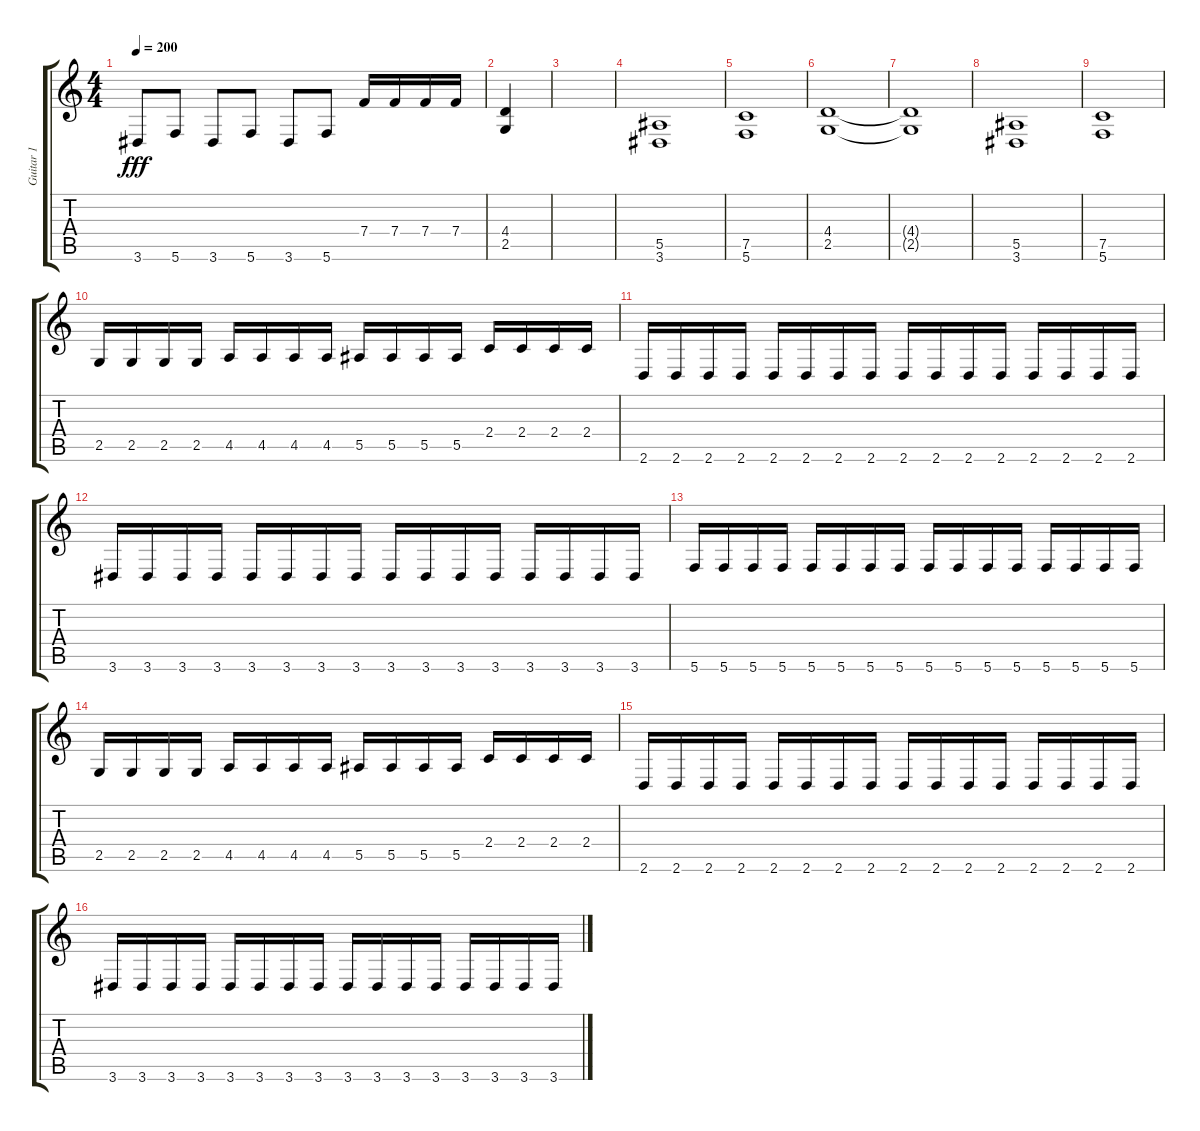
\track ("Guitar 1" "Guitar 1") {instrument distortionguitar}
\staff {score tabs}
\tuning (C4 G3 Eb3 Bb2 F2 C2) {hide}
\ts (4 4)
\tempo 200
\clef g2
\ks c
3.6.8{dy fff} 5.6.8 3.6.8 5.6.8 3.6.8 5.6.8 7.4.16 7.4.16 7.4.16 7.4.16 |
(4.4 2.5).4 |
|
(5.5 3.6).1 |
(7.5 5.6).1 |
(4.4 2.5).1 |
(4.4{t} 2.5{t}).1 |
(5.5 3.6).1 |
(7.5 5.6).1 |
2.5.16 2.5.16 2.5.16 2.5.16 4.5.16 4.5.16 4.5.16 4.5.16 5.5.16 5.5.16 5.5.16 5.5.16 2.4.16 2.4.16 2.4.16 2.4.16 |
2.6.16 2.6.16 2.6.16 2.6.16 2.6.16 2.6.16 2.6.16 2.6.16 2.6.16 2.6.16 2.6.16 2.6.16 2.6.16 2.6.16 2.6.16 2.6.16 |
3.6.16 3.6.16 3.6.16 3.6.16 3.6.16 3.6.16 3.6.16 3.6.16 3.6.16 3.6.16 3.6.16 3.6.16 3.6.16 3.6.16 3.6.16 3.6.16 |
5.6.16 5.6.16 5.6.16 5.6.16 5.6.16 5.6.16 5.6.16 5.6.16 5.6.16 5.6.16 5.6.16 5.6.16 5.6.16 5.6.16 5.6.16 5.6.16 |
2.5.16 2.5.16 2.5.16 2.5.16 4.5.16 4.5.16 4.5.16 4.5.16 5.5.16 5.5.16 5.5.16 5.5.16 2.4.16 2.4.16 2.4.16 2.4.16 |
2.6.16 2.6.16 2.6.16 2.6.16 2.6.16 2.6.16 2.6.16 2.6.16 2.6.16 2.6.16 2.6.16 2.6.16 2.6.16 2.6.16 2.6.16 2.6.16 |
3.6.16 3.6.16 3.6.16 3.6.16 3.6.16 3.6.16 3.6.16 3.6.16 3.6.16 3.6.16 3.6.16 3.6.16 3.6.16 3.6.16 3.6.16 3.6.16
